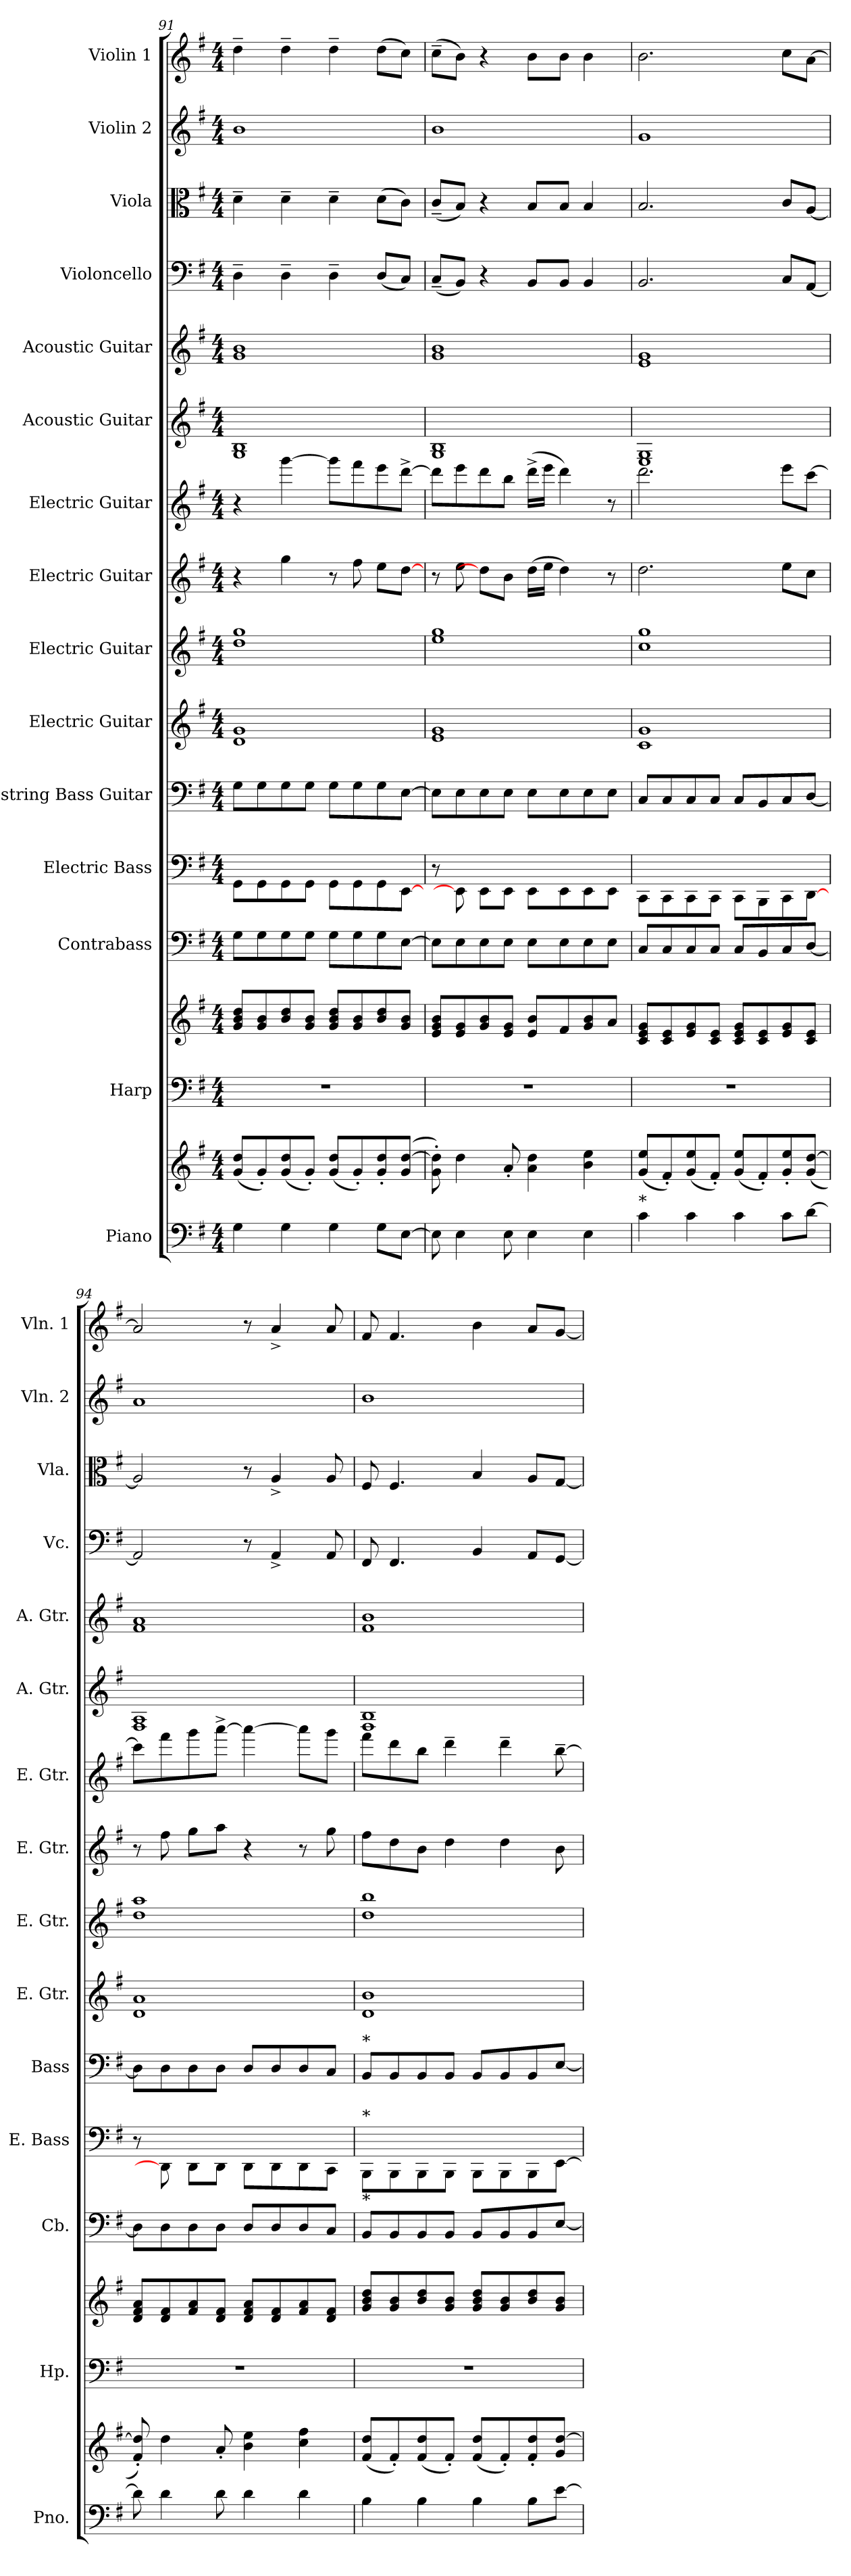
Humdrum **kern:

**kern	**kern	**kern	**kern	**kern	**kern	**kern	**kern	**kern	**kern	**kern	**kern	**kern	**kern	**kern	**kern	**kern
*part15	*part15	*part14	*part14	*part13	*part12	*part11	*part10	*part9	*part8	*part7	*part6	*part5	*part4	*part3	*part2	*part1
*staff17	*staff16	*staff15	*staff14	*staff13	*staff12	*staff11	*staff10	*staff9	*staff8	*staff7	*staff6	*staff5	*staff4	*staff3	*staff2	*staff1
*I"Piano	*	*I"Harp	*	*I"Contrabass	*I"Electric Bass	*I"4-string Bass Guitar	*I"Electric Guitar	*I"Electric Guitar	*I"Electric Guitar	*I"Electric Guitar	*I"Acoustic Guitar	*I"Acoustic Guitar	*I"Violoncello	*I"Viola	*I"Violin 2	*I"Violin 1
*I'Pno.	*	*I'Hp.	*	*I'Cb.	*I'E. Bass	*I'Bass	*I'E. Gtr.	*I'E. Gtr.	*I'E. Gtr.	*I'E. Gtr.	*I'A. Gtr.	*I'A. Gtr.	*I'Vc.	*I'Vla.	*I'Vln. 2	*I'Vln. 1
*clefF4	*clefG2	*clefF4	*clefG2	*clefF4	*	*clefF4	*	*clefG2	*	*clefG2	*	*clefG2	*clefF4	*clefC3	*clefG2	*clefG2
*	*	*	*	*ITrd7c12	*	*ITrd7c12	*	*ITrd7c12	*	*ITrd7c12	*	*ITrd7c12	*	*	*	*
*k[f#]	*k[f#]	*k[f#]	*k[f#]	*k[f#]	*k[f#]	*k[f#]	*k[f#]	*k[f#]	*k[f#]	*k[f#]	*k[f#]	*k[f#]	*k[f#]	*k[f#]	*k[f#]	*k[f#]
*G:	*G:	*G:	*G:	*G:	*G:	*G:	*G:	*G:	*G:	*G:	*G:	*G:	*G:	*G:	*G:	*G:
*M4/4	*M4/4	*M4/4	*M4/4	*M4/4	*M4/4	*M4/4	*M4/4	*M4/4	*M4/4	*M4/4	*M4/4	*M4/4	*M4/4	*M4/4	*M4/4	*M4/4
=91	=91	=91	=91	=91	=91	=91	=91	=91	=91	=91	=91	=91	=91	=91	=91	=91
4G\	(<8g/ 8dd/L	1r	8g/ 8b/ 8dd/L	8GG\L	8GG\L	8GG\L	1d 1g	1d 1g	4r	4r	1G 1B	1G 1B	4D~\	4d~\	1b	4dd~\
.	8g'/)	.	8g/ 8b/	8GG\	8GG\	8GG\	.	.	.	.	.	.	.	.	.	.
4G\	(<8g/ 8dd/	.	8b/ 8dd/	8GG\	8GG\	8GG\	.	.	4gg\	[4gg\	.	.	4D~\	4d~\	.	4dd~\
.	8g'/J)	.	8g/ 8b/J	8GG\J	8GG\J	8GG\J	.	.	.	.	.	.	.	.	.	.
4G\	(<8g/ 8dd/L	.	8g/ 8b/ 8dd/L	8GG\L	8GG\L	8GG\L	.	.	8r	8gg\L]	.	.	4D~\	4d~\	.	4dd~\
.	8g'/)	.	8g/ 8b/	8GG\	8GG\	8GG\	.	.	8ff#\	8ff#\	.	.	.	.	.	.
8G\L	8g/' 8dd/'	.	8b/ 8dd/	8GG\	8GG\	8GG\	.	.	8ee\L	8ee\	.	.	(<8D/L	(>8d\L	.	(>8dd\L
[8E\J	(>8g/ [8dd/J	.	8g/ 8b/J	[8EE\J	[8EE\J	[8EE\J	.	.	[8dd\J	[8dd^\J	.	.	8C/J)	8c\J)	.	8cc\J)
!!LO:PB:g=z
=92	=92	=92	=92	=92	=92	=92	=92	=92	=92	=92	=92	=92	=92	=92	=92	=92
8E\]	8g\' 8dd\]')	1r	8e/ 8g/ 8b/L	8EE\L]	8r	8EE\L]	1e 1g	1e 1g	8r	8dd\L]	1G 1B	1G 1B	(<8C~/L	(<8c~/L	1b	(>8cc~\L
4E\	4dd\	.	8e/ 8g/	8EE\	8EE\]	8EE\	.	.	8ee\	8ee\	.	.	8BB/J)	8B/J)	.	8b\J)
.	.	.	8g/ 8b/	8EE\	8EE\L	8EE\	.	.	8dd\L]	8dd\	.	.	4r	4r	.	4r
8E\	8a'/	.	8e/ 8g/J	8EE\J	8EE\J	8EE\J	.	.	8b\J	8b\J	.	.	.	.	.	.
4E\	4a\ 4dd\	.	8e/ 8b/L	8EE\L	8EE\L	8EE\L	.	.	(>16dd\LL	(>16dd^\LL	.	.	8BB/L	8B/L	.	8b\L
.	.	.	.	.	.	.	.	.	16ee\JJ	16ee\JJ	.	.	.	.	.	.
.	.	.	8f#/	8EE\	8EE\	8EE\	.	.	4dd\)	4dd\)	.	.	8BB/J	8B/J	.	8b\J
4E\	4b\ 4ee\	.	8g/ 8b/	8EE\	8EE\	8EE\	.	.	.	.	.	.	4BB/	4B/	.	4b\
.	.	.	8a/J	8EE\J	8EE\J	8EE\J	.	.	8r	8r	.	.	.	.	.	.
=93	=93	=93	=93	=93	=93	=93	=93	=93	=93	=93	=93	=93	=93	=93	=93	=93
!LO:TX:a:t=*	!	!	!	!	!	!	!	!	!	!	!	!	!	!	!	!
4c\	(<8g/ 8ee/L	1r	8c/ 8e/ 8g/L	8CC/L	8CC\L	8CC/L	1c 1g	1c 1g	2.dd\	2.dd\	1E 1G	1E 1G	2.BB/	2.B/	1g	2.b\
.	8f#'/)	.	8c/ 8e/	8CC/	8CC\	8CC/	.	.	.	.	.	.	.	.	.	.
4c\	(<8g/ 8ee/	.	8e/ 8g/	8CC/	8CC\	8CC/	.	.	.	.	.	.	.	.	.	.
.	8f#'/J)	.	8c/ 8e/J	8CC/J	8CC\J	8CC/J	.	.	.	.	.	.	.	.	.	.
4c\	(<8g/ 8ee/L	.	8c/ 8e/ 8g/L	8CC/L	8CC\L	8CC/L	.	.	.	.	.	.	.	.	.	.
.	8f#'/)	.	8c/ 8e/	8BBB/	8BBB\	8BBB/	.	.	.	.	.	.	.	.	.	.
8c\L	8g/' 8ee/'	.	8e/ 8g/	8CC/	8CC\	8CC/	.	.	8ee\L	8ee\L	.	.	8C/L	8c/L	.	8cc\L
[8d\J	(>8g/ [8dd/J	.	8c/ 8e/J	[8DD/J	[8DD\J	[8DD/J	.	.	8cc\J	[8cc\J	.	.	[8AA/J	[8A/J	.	[8a\J
=94	=94	=94	=94	=94	=94	=94	=94	=94	=94	=94	=94	=94	=94	=94	=94	=94
8d\]	8f#/' 8dd/]')	1r	8d/ 8f#/ 8a/L	8DD\L]	8r	8DD\L]	1d 1a	1d 1a	8r	8cc\L]	1F# 1A	1F# 1A	2AA/]	2A/]	1a	2a/]
4d\	4dd\	.	8d/ 8f#/	8DD\	8DD\]	8DD\	.	.	8ff#\	8ff#\	.	.	.	.	.	.
.	.	.	8f#/ 8a/	8DD\	8DD\L	8DD\	.	.	8gg\L	8gg\	.	.	.	.	.	.
8d\	8a'/	.	8d/ 8f#/J	8DD\J	8DD\J	8DD\J	.	.	8aa\J	[8aa^\J	.	.	.	.	.	.
4d\	4b\ 4ee\	.	8d/ 8f#/ 8a/L	8DD/L	8DD\L	8DD/L	.	.	4r	4aa\_	.	.	8r	8r	.	8r
.	.	.	8d/ 8f#/	8DD/	8DD\	8DD/	.	.	.	.	.	.	4AA^/	4A^/	.	4a^/
4d\	4cc\ 4ff#\	.	8f#/ 8a/	8DD/	8DD\	8DD/	.	.	8r	8aa\L]	.	.	.	.	.	.
.	.	.	8d/ 8f#/J	8CC/J	8CC\J	8CC/J	.	.	8gg\	8gg\J	.	.	8AA/	8A/	.	8a/
=95	=95	=95	=95	=95	=95	=95	=95	=95	=95	=95	=95	=95	=95	=95	=95	=95
!	!	!	!	!	!	!LO:TX:a:t=*	!	!	!	!	!	!	!	!	!	!
!	!	!	!	!	!LO:TX:a:t=*	!	!	!	!	!	!	!	!	!	!	!
!	!	!	!	!LO:TX:a:t=*	!	!	!	!	!	!	!	!	!	!	!	!
4B\	(<8f#/ 8dd/L	1r	8g/ 8b/ 8dd/L	8BBB/L	8BBB\L	8BBB/L	1d 1b	1d 1b	8ff#\L	8ff#\L	1F# 1B	1F# 1B	8FF#/	8F#/	1b	8f#/
.	8f#'/)	.	8g/ 8b/	8BBB/	8BBB\	8BBB/	.	.	8dd\	8dd\	.	.	4.FF#/	4.F#/	.	4.f#/
4B\	(<8f#/ 8dd/	.	8b/ 8dd/	8BBB/	8BBB\	8BBB/	.	.	8b\J	8b\J	.	.	.	.	.	.
.	8f#'/J)	.	8g/ 8b/J	8BBB/J	8BBB\J	8BBB/J	.	.	4dd\	4dd~\	.	.	.	.	.	.
4B\	(<8f#/ 8dd/L	.	8g/ 8b/ 8dd/L	8BBB/L	8BBB\L	8BBB/L	.	.	.	.	.	.	4BB/	4B/	.	4b\
.	8f#'/)	.	8g/ 8b/	8BBB/	8BBB\	8BBB/	.	.	4dd\	4dd~\	.	.	.	.	.	.
8B\L	8f#/' 8dd/'	.	8b/ 8dd/	8BBB/	8BBB\	8BBB/	.	.	.	.	.	.	8AA/L	8A/L	.	8a/L
[8e\J	8g/ [8dd/J	.	8g/ 8b/J	[8EE/J	[8EE\J	[8EE/J	.	.	8b\	[8b~\	.	.	[8GG/J	[8G/J	.	[8g/J
=	=	=	=	=	=	=	=	=	=	=	=	=	=	=	=	=
*-	*-	*-	*-	*-	*-	*-	*-	*-	*-	*-	*-	*-	*-	*-	*-	*-
